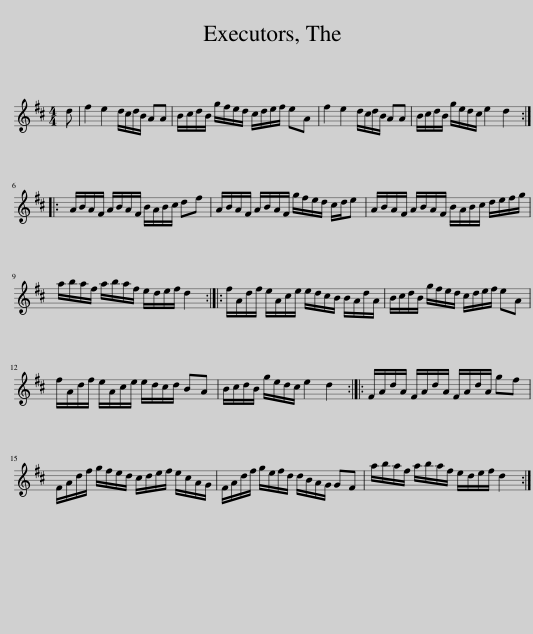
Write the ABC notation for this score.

X:1
L:1/8
M:4/4
I:linebreak $
K:D
V:1 treble
V:1
 d | f2 e2 d/c/d/B/ AA | B/c/d/B/ g/f/e/d/ c/d/e/f/ eA | f2 e2 d/c/d/B/ AA | B/c/d/B/ g/e/d/c/ e2 d2 ::$ %5
 A/B/A/F/ A/B/A/F/ B/A/B/c/ df | A/B/A/F/ A/B/A/F/ g/f/e/d/ c/d/e | A/B/A/F/ A/B/A/F/ B/A/B/c/ d/e/f/g/ |$ a/b/a/f/ a/b/a/f/ e/d/e/f/ d2 :: f/A/d/f/ e/A/c/e/ e/d/c/B/ B/A/d/A/ | %10
 B/c/d/B/ g/f/e/d/ c/d/e/f/ eA |$ f/A/d/f/ e/A/c/e/ e/d/c/d/ BA | B/c/d/B/ g/e/d/c/ e2 d2 :: F/A/d/A/ F/A/d/A/ F/A/d/A/ gf |$ F/A/d/f/ g/f/e/d/ c/d/e/f/ e/c/A/G/ | %15
 F/A/d/f/ g/e/f/d/ d/B/A/G/ GF | a/b/a/f/ a/b/a/f/ e/d/e/f/ d2 :| %17
